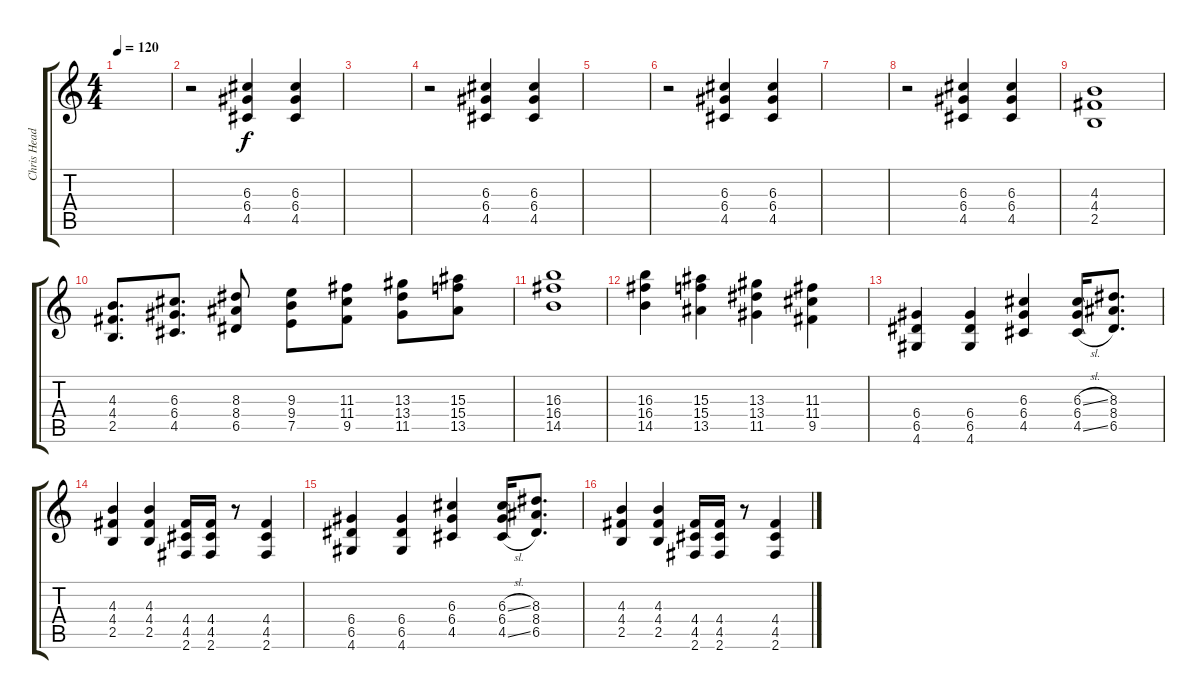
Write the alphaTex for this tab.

\track ("Chris Head" "Chris Head") {instrument distortionguitar}
\staff {score tabs}
\tuning (E4 B3 G3 D3 A2 E2) {hide}
\ts (4 4)
\tempo 120
\clef g2
\ks c
|
r.2 (6.3 6.4 4.5).4 (6.3 6.4 4.5).4 |
|
r.2 (6.3 6.4 4.5).4 (6.3 6.4 4.5).4 |
|
r.2 (6.3 6.4 4.5).4 (6.3 6.4 4.5).4 |
|
r.2 (6.3 6.4 4.5).4 (6.3 6.4 4.5).4 |
(4.3 4.4 2.5).1 |
(4.3 4.4 2.5).8{d} (6.3 6.4 4.5).8{d} (8.3 8.4 6.5).8 (9.3 9.4 7.5).8 (11.3 11.4 9.5).8 (13.3 13.4 11.5).8 (15.3 15.4 13.5).8 |
(16.3 16.4 14.5).1 |
(16.3 16.4 14.5).4 (15.3 15.4 13.5).4 (13.3 13.4 11.5).4 (11.3 11.4 9.5).4 |
(6.4 6.5 4.6).4 (6.4 6.5 4.6).4 (6.3 6.4 4.5).4 (6.3{sl} 6.4 4.5{sl}).16 (8.3 8.4 6.5).8{d} |
(4.3 4.4 2.5).4 (4.3 4.4 2.5).4 (4.4 4.5 2.6).16 (4.4 4.5 2.6).16 r.8 (4.4 4.5 2.6).4 |
(6.4 6.5 4.6).4 (6.4 6.5 4.6).4 (6.3 6.4 4.5).4 (6.3{sl} 6.4 4.5{sl}).16 (8.3 8.4 6.5).8{d} |
(4.3 4.4 2.5).4 (4.3 4.4 2.5).4 (4.4 4.5 2.6).16 (4.4 4.5 2.6).16 r.8 (4.4 4.5 2.6).4
